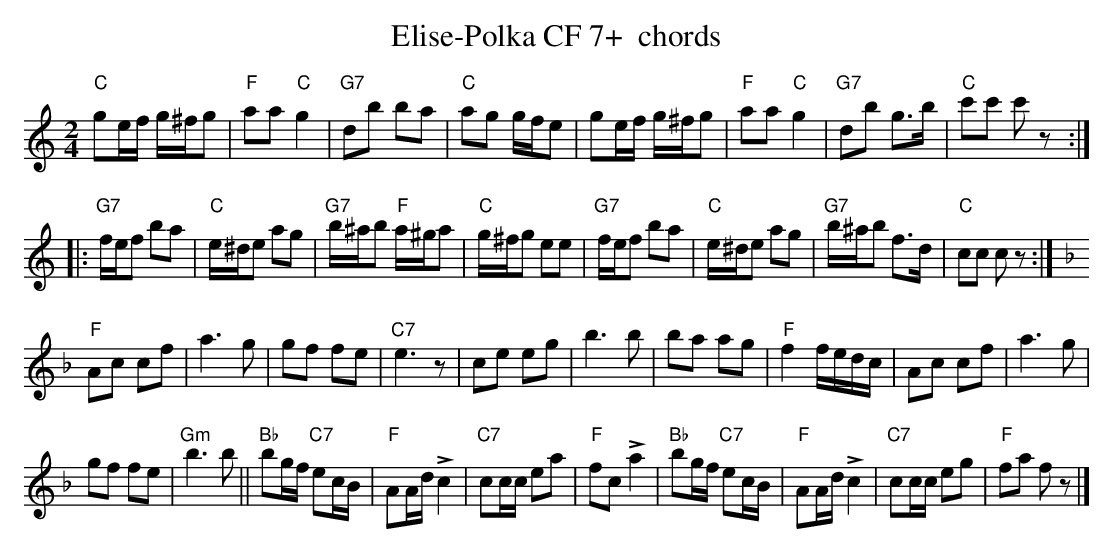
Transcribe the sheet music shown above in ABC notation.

X:1
T:Elise-Polka CF 7+  chords
M:2/4
L:1/16
K:Cmaj%%MIDI gchordon
"C"g2ef g^fg2 | "F"a2a2"C"g4 | "G7"d2b2 b2a2 | "C"a2g2 gfe2 | g2ef g^fg2 | "F"a2a2"C"g4 | "G7"d2b2 g3b | "C"c'2c'2 c'2z2 ::
"G7"fef2 b2a2 | "C"e^de2 a2g2 | "G7"b^ab2 "F"a^ga2 | "C"g^fg2 e2e2 | "G7"fef2 b2a2 | "C"e^de2 a2g2 | "G7"b^ab2 f3d | "C"c2c2 c2z2 :| [K:Fmaj] [L:1/8]
"F"Ac cf | a3g | gf fe | "C7"e3z | ce eg | b3b | ba ag | "F"f2 f/2e/2d/2c/2 | Ac cf | a3g |
gf fe | "Gm"b3b || [L:1/16] "Bb"b2gf "C7"e2cB | "F"A2Ad !>!c4 | "C7"c2cc e2a2 | "F"f2c2 !>!a4 | "Bb"b2gf "C7"e2cB | "F"A2Ad !>!c4 | "C7"c2cc e2g2 | "F"f2a2 f2z2 |]
